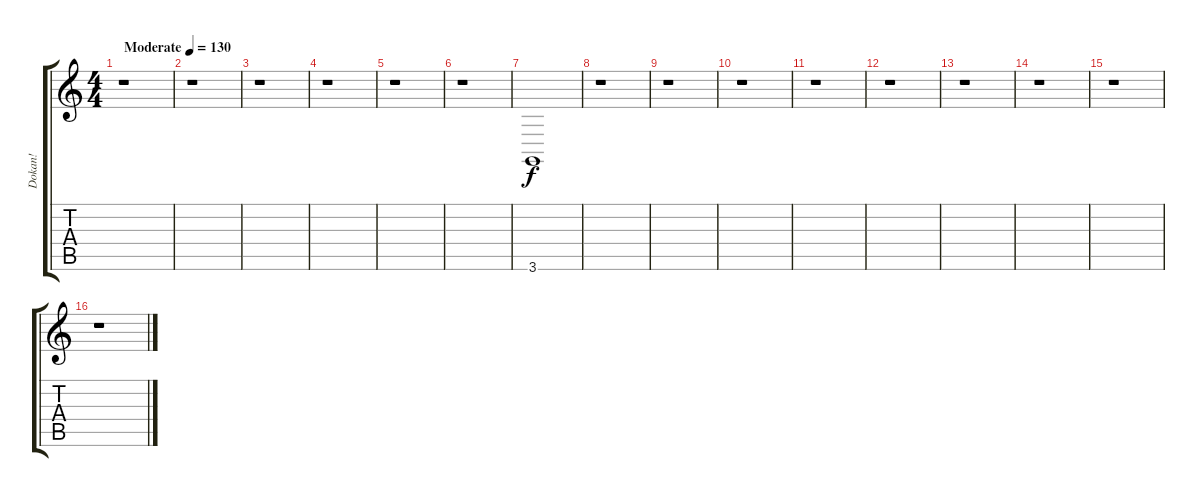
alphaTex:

\track ("Dokan!" "Dokan!") {instrument gunshot}
\staff {score tabs}
\tuning (E4 B3 G3 D3 A2 E2) {hide}
\ts (4 4)
\tempo (130 "Moderate")
\clef g2
\ks c
r.1{dy f instrument gunshot} |
r.1 |
r.1 |
r.1 |
r.1 |
r.1 |
3.6.1 |
r.1 |
r.1 |
r.1 |
r.1 |
r.1 |
r.1 |
r.1 |
r.1 |
r.1
